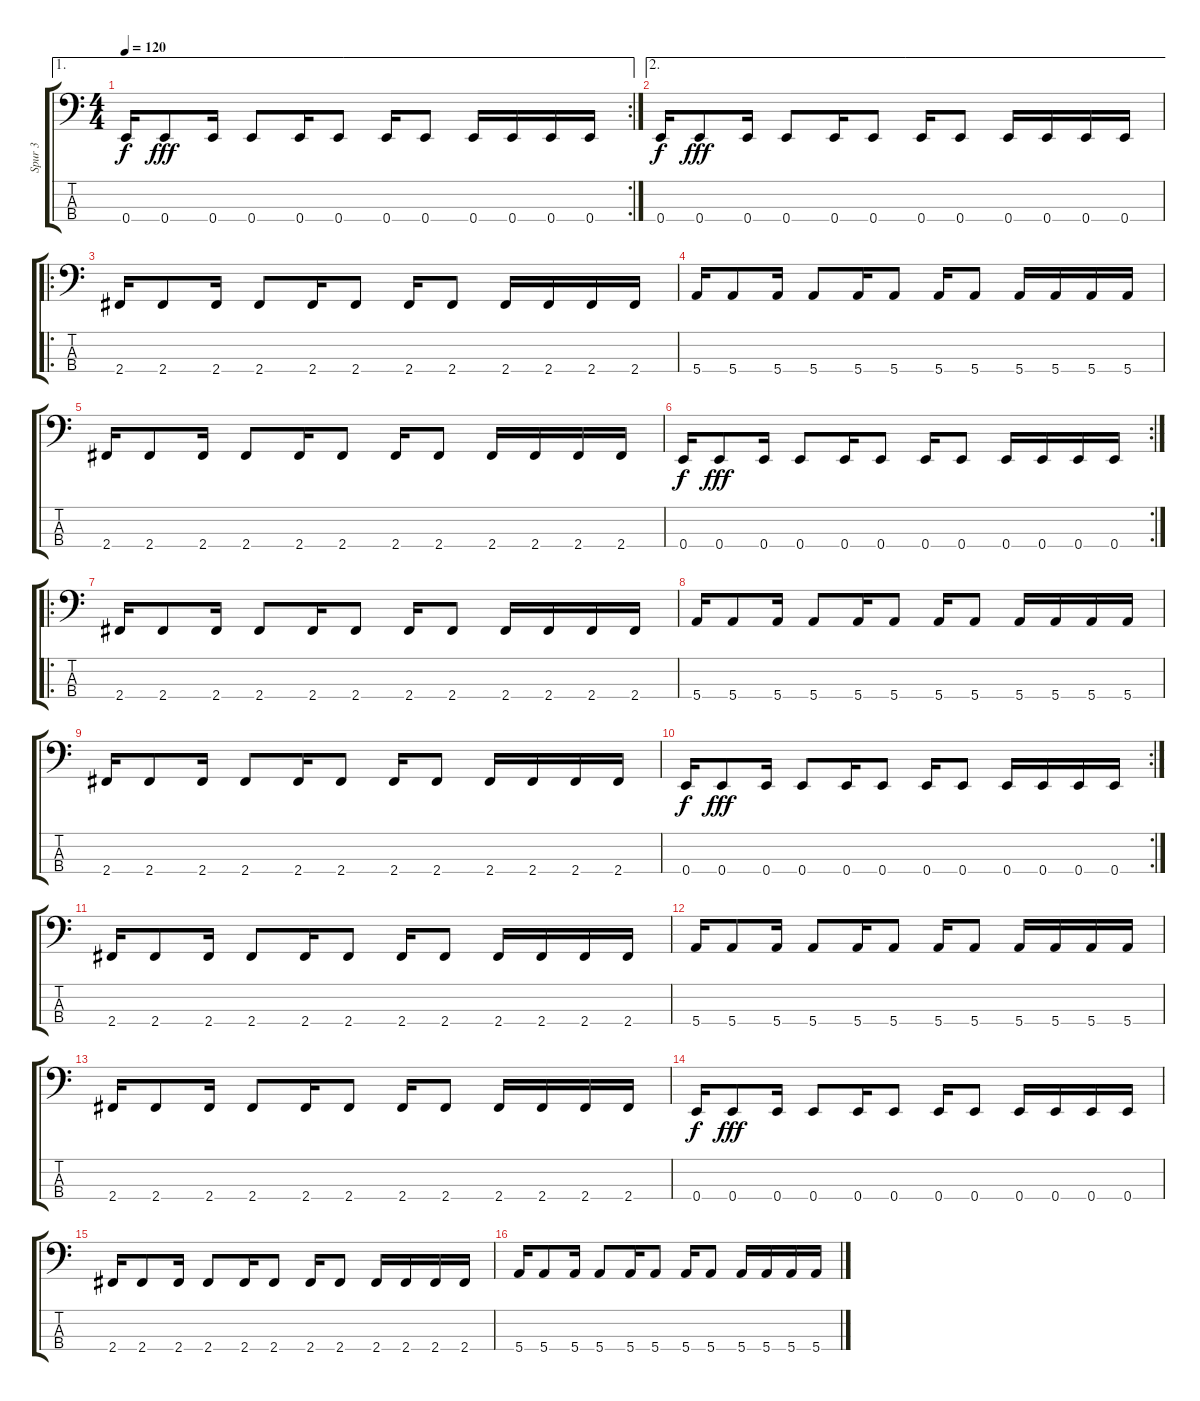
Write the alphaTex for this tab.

\track ("Spur 3" "Spur 3") {instrument electricbassfinger}
\staff {score tabs}
\tuning (G2 D2 A1 E1) {hide}
\ae 1
\rc 2
\ts (4 4)
\tempo 120
\clef f4
\ks c
0.4.16{dy f} 0.4.8{dy fff} 0.4.16 0.4.8 0.4.16 0.4.8 0.4.16 0.4.8 0.4.16 0.4.16 0.4.16 0.4.16 |
\ae 2
0.4.16{dy f} 0.4.8{dy fff} 0.4.16 0.4.8 0.4.16 0.4.8 0.4.16 0.4.8 0.4.16 0.4.16 0.4.16 0.4.16 |
\ro
2.4.16 2.4.8 2.4.16 2.4.8 2.4.16 2.4.8 2.4.16 2.4.8 2.4.16 2.4.16 2.4.16 2.4.16 |
5.4.16 5.4.8 5.4.16 5.4.8 5.4.16 5.4.8 5.4.16 5.4.8 5.4.16 5.4.16 5.4.16 5.4.16 |
2.4.16 2.4.8 2.4.16 2.4.8 2.4.16 2.4.8 2.4.16 2.4.8 2.4.16 2.4.16 2.4.16 2.4.16 |
\rc 2
0.4.16{dy f} 0.4.8{dy fff} 0.4.16 0.4.8 0.4.16 0.4.8 0.4.16 0.4.8 0.4.16 0.4.16 0.4.16 0.4.16 |
\ro
2.4.16 2.4.8 2.4.16 2.4.8 2.4.16 2.4.8 2.4.16 2.4.8 2.4.16 2.4.16 2.4.16 2.4.16 |
5.4.16 5.4.8 5.4.16 5.4.8 5.4.16 5.4.8 5.4.16 5.4.8 5.4.16 5.4.16 5.4.16 5.4.16 |
2.4.16 2.4.8 2.4.16 2.4.8 2.4.16 2.4.8 2.4.16 2.4.8 2.4.16 2.4.16 2.4.16 2.4.16 |
\rc 2
0.4.16{dy f} 0.4.8{dy fff} 0.4.16 0.4.8 0.4.16 0.4.8 0.4.16 0.4.8 0.4.16 0.4.16 0.4.16 0.4.16 |
2.4.16 2.4.8 2.4.16 2.4.8 2.4.16 2.4.8 2.4.16 2.4.8 2.4.16 2.4.16 2.4.16 2.4.16 |
5.4.16 5.4.8 5.4.16 5.4.8 5.4.16 5.4.8 5.4.16 5.4.8 5.4.16 5.4.16 5.4.16 5.4.16 |
2.4.16 2.4.8 2.4.16 2.4.8 2.4.16 2.4.8 2.4.16 2.4.8 2.4.16 2.4.16 2.4.16 2.4.16 |
0.4.16{dy f} 0.4.8{dy fff} 0.4.16 0.4.8 0.4.16 0.4.8 0.4.16 0.4.8 0.4.16 0.4.16 0.4.16 0.4.16 |
2.4.16 2.4.8 2.4.16 2.4.8 2.4.16 2.4.8 2.4.16 2.4.8 2.4.16 2.4.16 2.4.16 2.4.16 |
5.4.16 5.4.8 5.4.16 5.4.8 5.4.16 5.4.8 5.4.16 5.4.8 5.4.16 5.4.16 5.4.16 5.4.16
